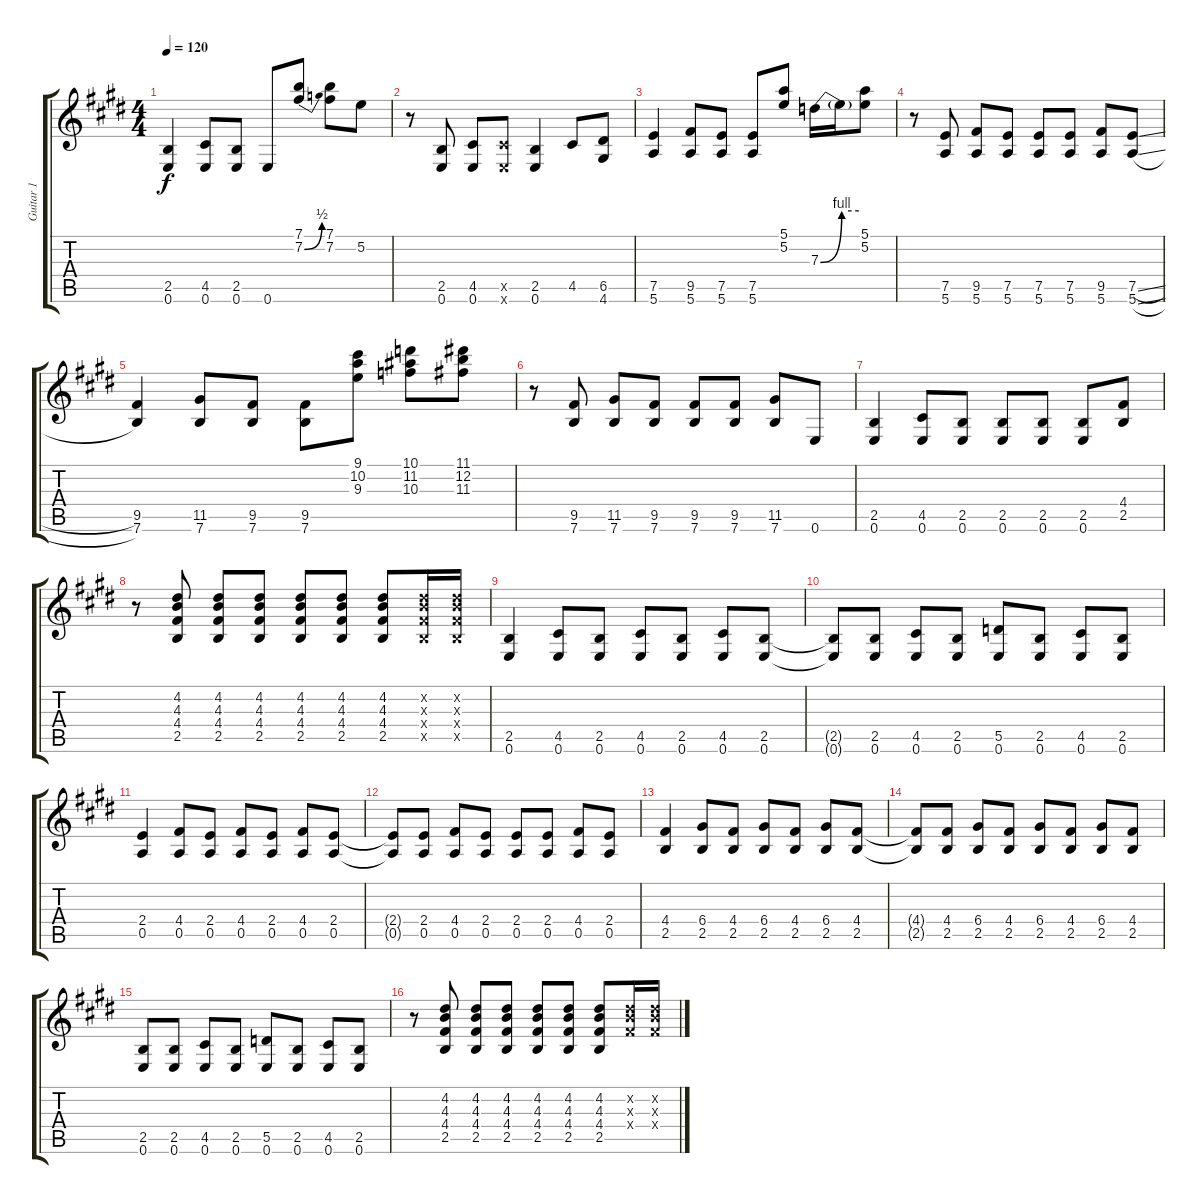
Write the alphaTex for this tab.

\track ("Guitar 1" "Guitar 1") {instrument distortionguitar}
\staff {score tabs}
\tuning (E4 B3 G3 D3 A2 E2) {hide}
\ts (4 4)
\tempo 120
\clef g2
\ks e
(2.5 0.6).4{dy f} (4.5 0.6).8 (2.5 0.6).8 0.6.8 (7.1 7.2{be (bend 0 0 60 2)}).8 (7.1 7.2).8 5.2.8 |
r.8 (2.5 0.6).8 (4.5 0.6).8 (4.5{x} 0.6{x}).8 (2.5 0.6).4 4.5.8 (6.5 4.6).8 |
(7.5 5.6).4 (9.5 5.6).8 (7.5 5.6).8 (7.5 5.6).8 (5.1 5.2).8 7.3{be (bend 0 0 60 4)}.16 7.3{be (hold 0 4 60 4) t}.16 (5.1 5.2).8 |
r.8 (7.5 5.6).8 (9.5 5.6).8 (7.5 5.6).8 (7.5 5.6).8 (7.5 5.6).8 (9.5 5.6).8 (7.5{sl} 5.6{sl}).8 |
(9.5 7.6).4 (11.5 7.6).8 (9.5 7.6).8 (9.5 7.6).8 (9.1 10.2 9.3).8 (10.1 11.2 10.3).8 (11.1 12.2 11.3).8 |
r.8 (9.5 7.6).8 (11.5 7.6).8 (9.5 7.6).8 (9.5 7.6).8 (9.5 7.6).8 (11.5 7.6).8 0.6.8 |
(2.5 0.6).4 (4.5 0.6).8 (2.5 0.6).8 (2.5 0.6).8 (2.5 0.6).8 (2.5 0.6).8 (4.4 2.5).8 |
r.8 (4.2 4.3 4.4 2.5).8 (4.2 4.3 4.4 2.5).8 (4.2 4.3 4.4 2.5).8 (4.2 4.3 4.4 2.5).8 (4.2 4.3 4.4 2.5).8 (4.2 4.3 4.4 2.5).8 (4.2{x} 4.3{x} 4.4{x} 2.5{x}).16 (4.2{x} 4.3{x} 4.4{x} 2.5{x}).16 |
(2.5 0.6).4 (4.5 0.6).8 (2.5 0.6).8 (4.5 0.6).8 (2.5 0.6).8 (4.5 0.6).8 (2.5 0.6).8 |
(2.5{t} 0.6{t}).8 (2.5 0.6).8 (4.5 0.6).8 (2.5 0.6).8 (5.5 0.6).8 (2.5 0.6).8 (4.5 0.6).8 (2.5 0.6).8 |
(2.4 0.5).4 (4.4 0.5).8 (2.4 0.5).8 (4.4 0.5).8 (2.4 0.5).8 (4.4 0.5).8 (2.4 0.5).8 |
(2.4{t} 0.5{t}).8 (2.4 0.5).8 (4.4 0.5).8 (2.4 0.5).8 (2.4 0.5).8 (2.4 0.5).8 (4.4 0.5).8 (2.4 0.5).8 |
(4.4 2.5).4 (6.4 2.5).8 (4.4 2.5).8 (6.4 2.5).8 (4.4 2.5).8 (6.4 2.5).8 (4.4 2.5).8 |
(4.4{t} 2.5{t}).8 (4.4 2.5).8 (6.4 2.5).8 (4.4 2.5).8 (6.4 2.5).8 (4.4 2.5).8 (6.4 2.5).8 (4.4 2.5).8 |
(2.5 0.6).8 (2.5 0.6).8 (4.5 0.6).8 (2.5 0.6).8 (5.5 0.6).8 (2.5 0.6).8 (4.5 0.6).8 (2.5 0.6).8 |
r.8 (4.2 4.3 4.4 2.5).8 (4.2 4.3 4.4 2.5).8 (4.2 4.3 4.4 2.5).8 (4.2 4.3 4.4 2.5).8 (4.2 4.3 4.4 2.5).8 (4.2 4.3 4.4 2.5).8 (4.2{x} 4.3{x} 4.4{x}).16 (4.2{x} 4.3{x} 4.4{x}).16
